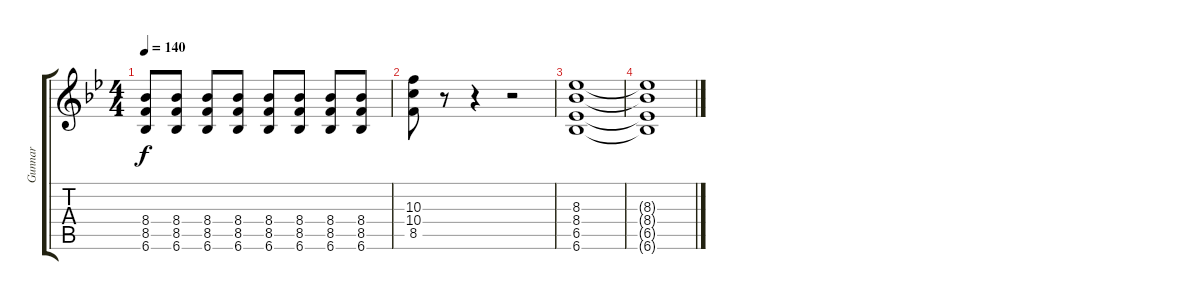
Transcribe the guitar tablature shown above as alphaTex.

\track ("Gunnar" "Gunnar") {instrument distortionguitar}
\staff {score tabs}
\tuning (E4 B3 G3 D3 A2 E2) {hide}
\ts (4 4)
\tempo 140
\clef g2
\ks bb
(8.4 8.5 6.6).8{dy f} (8.4 8.5 6.6).8 (8.4 8.5 6.6).8 (8.4 8.5 6.6).8 (8.4 8.5 6.6).8 (8.4 8.5 6.6).8 (8.4 8.5 6.6).8 (8.4 8.5 6.6).8 |
(10.3 10.4 8.5).8 r.8 r.4 r.2 |
(8.3 8.4 6.5 6.6).1 |
(8.3{t} 8.4{t} 6.5{t} 6.6{t}).1
